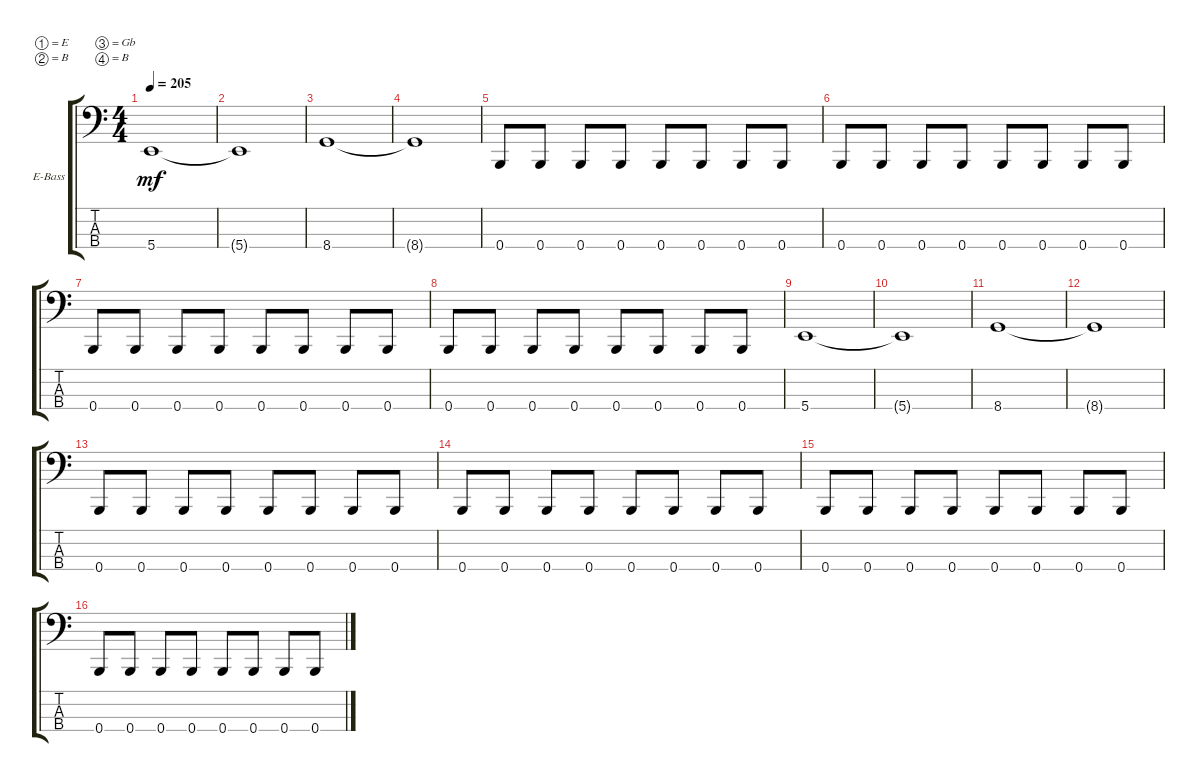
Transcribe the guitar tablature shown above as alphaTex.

\defaultSystemsLayout 4
\bracketExtendMode groupsimilarinstruments
\firstSystemTrackNameOrientation horizontal
\otherSystemsTrackNameOrientation horizontal
\track ("Electric Bass" "E-Bass") {instrument electricbassfinger}
\staff {score tabs}
\tuning (E2 B1 Gb1 B0)
\ts (4 4)
\tempo 205
\clef f4
\ks c
5.4.1{dy mf} |
5.4{t}.1 |
8.4.1 |
8.4{t}.1 |
0.4.8 0.4.8 0.4.8 0.4.8 0.4.8 0.4.8 0.4.8 0.4.8 |
0.4.8 0.4.8 0.4.8 0.4.8 0.4.8 0.4.8 0.4.8 0.4.8 |
0.4.8 0.4.8 0.4.8 0.4.8 0.4.8 0.4.8 0.4.8 0.4.8 |
0.4.8 0.4.8 0.4.8 0.4.8 0.4.8 0.4.8 0.4.8 0.4.8 |
5.4.1 |
5.4{t}.1 |
8.4.1 |
8.4{t}.1 |
0.4.8 0.4.8 0.4.8 0.4.8 0.4.8 0.4.8 0.4.8 0.4.8 |
0.4.8 0.4.8 0.4.8 0.4.8 0.4.8 0.4.8 0.4.8 0.4.8 |
0.4.8 0.4.8 0.4.8 0.4.8 0.4.8 0.4.8 0.4.8 0.4.8 |
0.4.8 0.4.8 0.4.8 0.4.8 0.4.8 0.4.8 0.4.8 0.4.8
